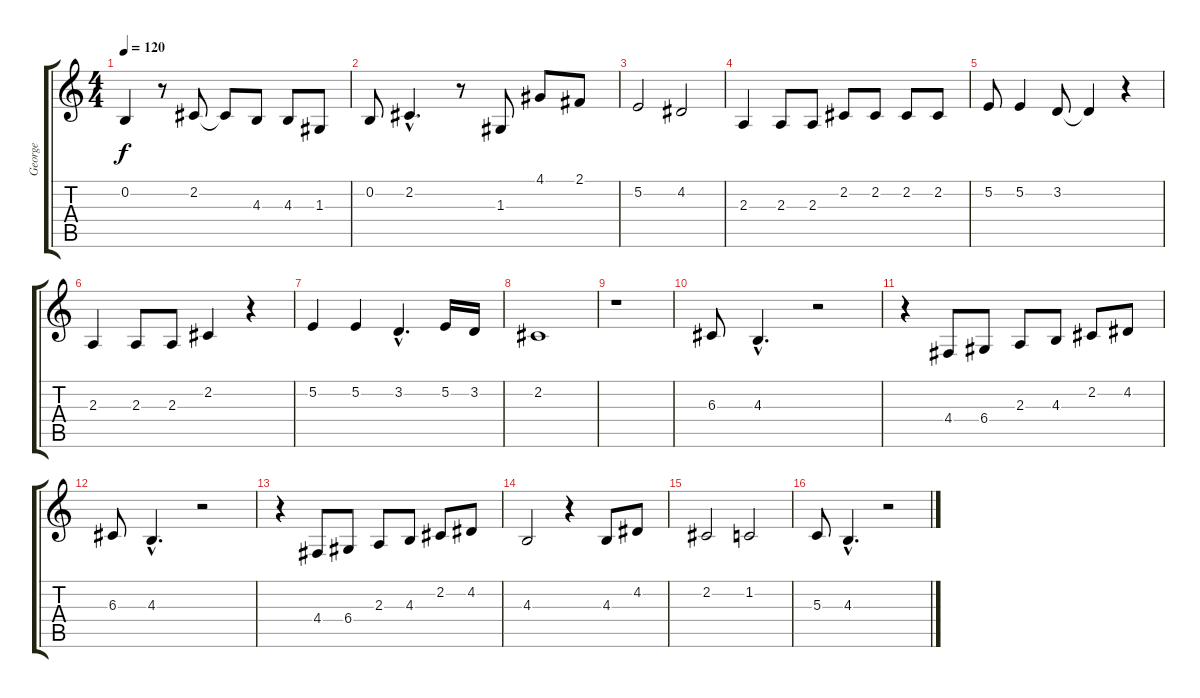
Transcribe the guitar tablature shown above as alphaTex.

\track ("George" "George") {instrument tenorsax}
\staff {score tabs}
\tuning (E4 B3 G3 D3 A2 E2) {hide}
\ts (4 4)
\tempo 120
\clef g2
\ks c
0.2.4{dy f} r.8 2.2.8 2.2{t}.8 4.3.8 4.3.8 1.3.8 |
0.2.8 2.2{hac}.4{d} r.8 1.3.8 4.1.8 2.1.8 |
5.2.2 4.2.2 |
2.3.4 2.3.8 2.3.8 2.2.8 2.2.8 2.2.8 2.2.8 |
5.2.8 5.2.4 3.2.8 3.2{t}.4 r.4 |
2.3.4 2.3.8 2.3.8 2.2.4 r.4 |
5.2.4 5.2.4 3.2{hac}.4{d} 5.2.16 3.2.16 |
2.2.1 |
r.1 |
6.3.8 4.3{hac}.4{d} r.2 |
r.4 4.4.8 6.4.8 2.3.8 4.3.8 2.2.8 4.2.8 |
6.3.8 4.3{hac}.4{d} r.2 |
r.4 4.4.8 6.4.8 2.3.8 4.3.8 2.2.8 4.2.8 |
4.3.2 r.4 4.3.8 4.2.8 |
2.2.2 1.2.2 |
5.3.8 4.3{hac}.4{d} r.2
